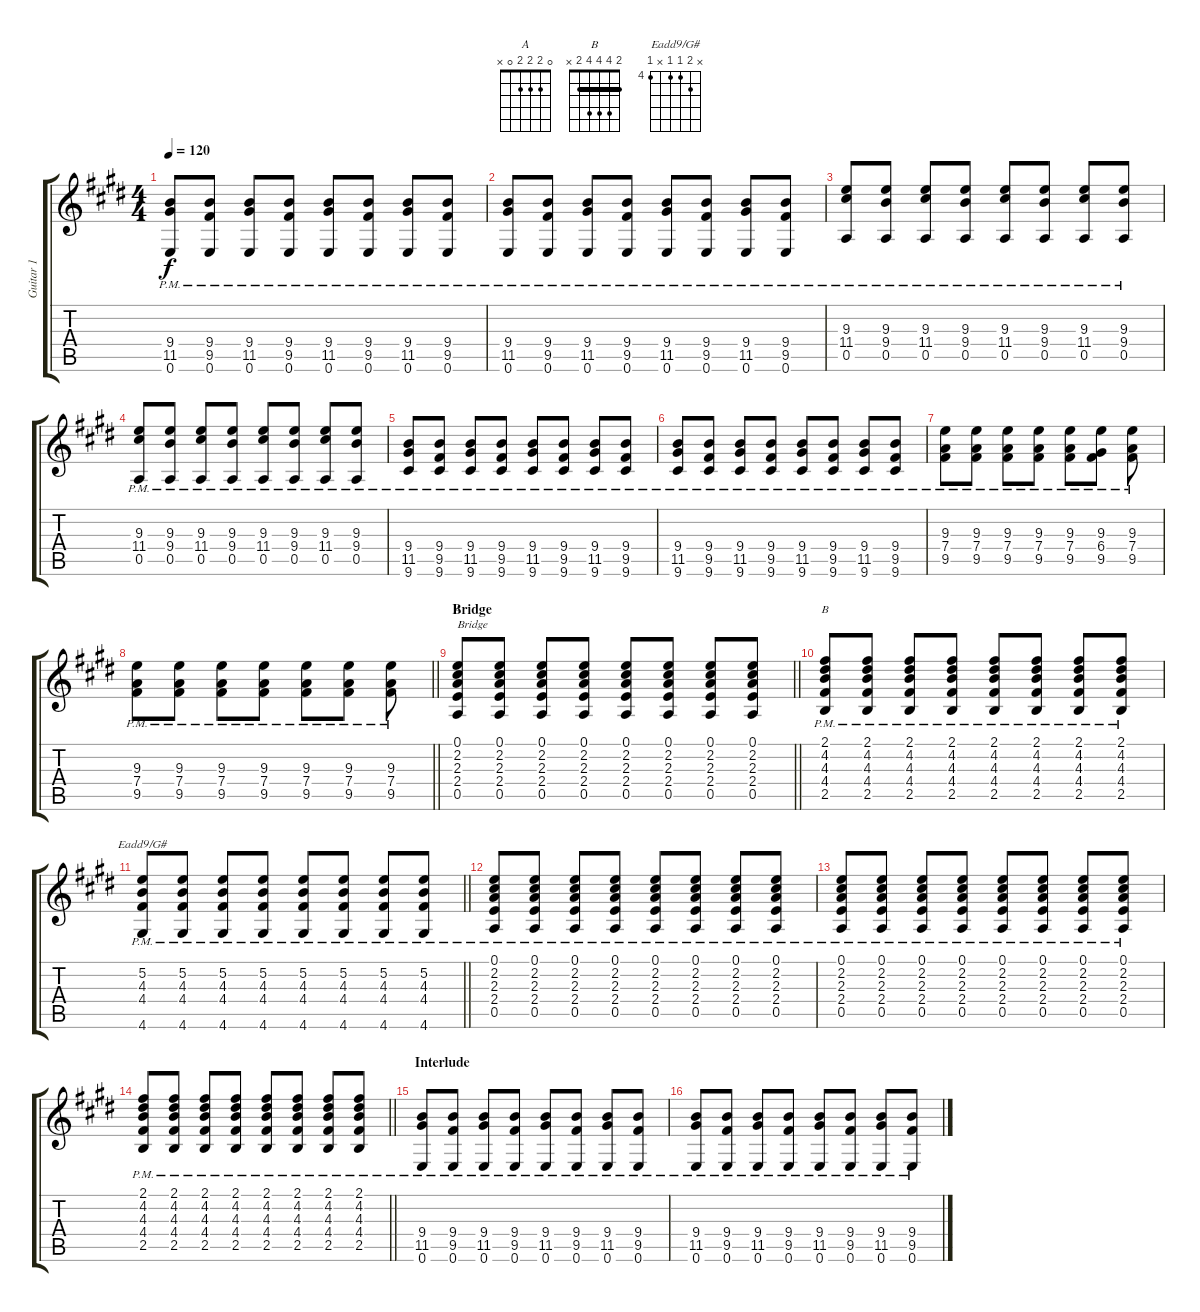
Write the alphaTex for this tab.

\track ("Guitar 1" "Guitar 1") {instrument acousticguitarsteel}
\staff {score tabs}
\tuning (E4 B3 G3 D3 A2 E2) {hide}
\chord ("A" 0 2 2 2 0 x)
\chord ("B" 2 4 4 4 2 x) {barre 2}
\chord ("Eadd9/G#" x 5 4 4 x 4) {firstfret 4}
\ts (4 4)
\tempo 120
\clef g2
\ks e
(9.4{pm} 11.5{pm} 0.6{pm}).8{dy f} (9.4{pm} 9.5{pm} 0.6{pm}).8 (9.4{pm} 11.5{pm} 0.6{pm}).8 (9.4{pm} 9.5{pm} 0.6{pm}).8 (9.4{pm} 11.5{pm} 0.6{pm}).8 (9.4{pm} 9.5{pm} 0.6{pm}).8 (9.4{pm} 11.5{pm} 0.6{pm}).8 (9.4{pm} 9.5{pm} 0.6{pm}).8 |
(9.4{pm} 11.5{pm} 0.6{pm}).8 (9.4{pm} 9.5{pm} 0.6{pm}).8 (9.4{pm} 11.5{pm} 0.6{pm}).8 (9.4{pm} 9.5{pm} 0.6{pm}).8 (9.4{pm} 11.5{pm} 0.6{pm}).8 (9.4{pm} 9.5{pm} 0.6{pm}).8 (9.4{pm} 11.5{pm} 0.6{pm}).8 (9.4{pm} 9.5{pm} 0.6{pm}).8 |
(9.3{pm} 11.4{pm} 0.5{pm}).8 (9.3{pm} 9.4{pm} 0.5{pm}).8 (9.3{pm} 11.4{pm} 0.5{pm}).8 (9.3{pm} 9.4{pm} 0.5{pm}).8 (9.3{pm} 11.4{pm} 0.5{pm}).8 (9.3{pm} 9.4{pm} 0.5{pm}).8 (9.3{pm} 11.4{pm} 0.5{pm}).8 (9.3{pm} 9.4{pm} 0.5{pm}).8 |
(9.3{pm} 11.4{pm} 0.5{pm}).8 (9.3{pm} 9.4{pm} 0.5{pm}).8 (9.3{pm} 11.4{pm} 0.5{pm}).8 (9.3{pm} 9.4{pm} 0.5{pm}).8 (9.3{pm} 11.4{pm} 0.5{pm}).8 (9.3{pm} 9.4{pm} 0.5{pm}).8 (9.3{pm} 11.4{pm} 0.5{pm}).8 (9.3{pm} 9.4{pm} 0.5{pm}).8 |
(9.4{pm} 11.5{pm} 9.6{pm}).8 (9.4{pm} 9.5{pm} 9.6{pm}).8 (9.4{pm} 11.5{pm} 9.6{pm}).8 (9.4{pm} 9.5{pm} 9.6{pm}).8 (9.4{pm} 11.5{pm} 9.6{pm}).8 (9.4{pm} 9.5{pm} 9.6{pm}).8 (9.4{pm} 11.5{pm} 9.6{pm}).8 (9.4{pm} 9.5{pm} 9.6{pm}).8 |
(9.4{pm} 11.5{pm} 9.6{pm}).8 (9.4{pm} 9.5{pm} 9.6{pm}).8 (9.4{pm} 11.5{pm} 9.6{pm}).8 (9.4{pm} 9.5{pm} 9.6{pm}).8 (9.4{pm} 11.5{pm} 9.6{pm}).8 (9.4{pm} 9.5{pm} 9.6{pm}).8 (9.4{pm} 11.5{pm} 9.6{pm}).8 (9.4{pm} 9.5{pm} 9.6{pm}).8 |
(9.3{pm} 7.4{pm} 9.5{pm}).8 (9.3{pm} 7.4{pm} 9.5{pm}).8 (9.3{pm} 7.4{pm} 9.5{pm}).8 (9.3{pm} 7.4{pm} 9.5{pm}).8 (9.3{pm} 7.4{pm} 9.5{pm}).8 (9.3{pm} 6.4{pm} 9.5{pm}).8 (9.3{pm} 7.4{pm} 9.5{pm}).8 |
\barLineRight lightlight
(9.3{pm} 7.4{pm} 9.5{pm}).8 (9.3{pm} 7.4{pm} 9.5{pm}).8 (9.3{pm} 7.4{pm} 9.5{pm}).8 (9.3{pm} 7.4{pm} 9.5{pm}).8 (9.3{pm} 7.4{pm} 9.5{pm}).8 (9.3{pm} 7.4{pm} 9.5{pm}).8 (9.3{pm} 7.4{pm} 9.5{pm}).8 |
\section ("" "Bridge")
\barLineRight lightlight
(0.1 2.2 2.3 2.4 0.5).8{ch "A" txt "Bridge"} (0.1 2.2 2.3 2.4 0.5).8 (0.1 2.2 2.3 2.4 0.5).8 (0.1 2.2 2.3 2.4 0.5).8 (0.1 2.2 2.3 2.4 0.5).8 (0.1 2.2 2.3 2.4 0.5).8 (0.1 2.2 2.3 2.4 0.5).8 (0.1 2.2 2.3 2.4 0.5).8 |
(2.1{pm} 4.2{pm} 4.3{pm} 4.4{pm} 2.5{pm}).8{ch "B"} (2.1{pm} 4.2{pm} 4.3{pm} 4.4{pm} 2.5{pm}).8 (2.1{pm} 4.2{pm} 4.3{pm} 4.4{pm} 2.5{pm}).8 (2.1{pm} 4.2{pm} 4.3{pm} 4.4{pm} 2.5{pm}).8 (2.1{pm} 4.2{pm} 4.3{pm} 4.4{pm} 2.5{pm}).8 (2.1{pm} 4.2{pm} 4.3{pm} 4.4{pm} 2.5{pm}).8 (2.1{pm} 4.2{pm} 4.3{pm} 4.4{pm} 2.5{pm}).8 (2.1{pm} 4.2{pm} 4.3{pm} 4.4{pm} 2.5{pm}).8 |
\barLineRight lightlight
(5.2{pm} 4.3{pm} 4.4{pm} 4.6{pm}).8{ch "Eadd9/G#"} (5.2{pm} 4.3{pm} 4.4{pm} 4.6{pm}).8 (5.2{pm} 4.3{pm} 4.4{pm} 4.6{pm}).8 (5.2{pm} 4.3{pm} 4.4{pm} 4.6{pm}).8 (5.2{pm} 4.3{pm} 4.4{pm} 4.6{pm}).8 (5.2{pm} 4.3{pm} 4.4{pm} 4.6{pm}).8 (5.2{pm} 4.3{pm} 4.4{pm} 4.6{pm}).8 (5.2{pm} 4.3{pm} 4.4{pm} 4.6{pm}).8 |
(0.1{pm} 2.2{pm} 2.3{pm} 2.4{pm} 0.5{pm}).8 (0.1{pm} 2.2{pm} 2.3{pm} 2.4{pm} 0.5{pm}).8 (0.1{pm} 2.2{pm} 2.3{pm} 2.4{pm} 0.5{pm}).8 (0.1{pm} 2.2{pm} 2.3{pm} 2.4{pm} 0.5{pm}).8 (0.1{pm} 2.2{pm} 2.3{pm} 2.4{pm} 0.5{pm}).8 (0.1{pm} 2.2{pm} 2.3{pm} 2.4{pm} 0.5{pm}).8 (0.1{pm} 2.2{pm} 2.3{pm} 2.4{pm} 0.5{pm}).8 (0.1{pm} 2.2{pm} 2.3{pm} 2.4{pm} 0.5{pm}).8 |
(0.1{pm} 2.2{pm} 2.3{pm} 2.4{pm} 0.5{pm}).8 (0.1{pm} 2.2{pm} 2.3{pm} 2.4{pm} 0.5{pm}).8 (0.1{pm} 2.2{pm} 2.3{pm} 2.4{pm} 0.5{pm}).8 (0.1{pm} 2.2{pm} 2.3{pm} 2.4{pm} 0.5{pm}).8 (0.1{pm} 2.2{pm} 2.3{pm} 2.4{pm} 0.5{pm}).8 (0.1{pm} 2.2{pm} 2.3{pm} 2.4{pm} 0.5{pm}).8 (0.1{pm} 2.2{pm} 2.3{pm} 2.4{pm} 0.5{pm}).8 (0.1{pm} 2.2{pm} 2.3{pm} 2.4{pm} 0.5{pm}).8 |
\barLineRight lightlight
(2.1{pm} 4.2{pm} 4.3{pm} 4.4{pm} 2.5{pm}).8 (2.1{pm} 4.2{pm} 4.3{pm} 4.4{pm} 2.5{pm}).8 (2.1{pm} 4.2{pm} 4.3{pm} 4.4{pm} 2.5{pm}).8 (2.1{pm} 4.2{pm} 4.3{pm} 4.4{pm} 2.5{pm}).8 (2.1{pm} 4.2{pm} 4.3{pm} 4.4{pm} 2.5{pm}).8 (2.1{pm} 4.2{pm} 4.3{pm} 4.4{pm} 2.5{pm}).8 (2.1{pm} 4.2{pm} 4.3{pm} 4.4{pm} 2.5{pm}).8 (2.1{pm} 4.2{pm} 4.3{pm} 4.4{pm} 2.5{pm}).8 |
\section ("" "Interlude")
(9.4{pm} 11.5{pm} 0.6{pm}).8 (9.4{pm} 9.5{pm} 0.6{pm}).8 (9.4{pm} 11.5{pm} 0.6{pm}).8 (9.4{pm} 9.5{pm} 0.6{pm}).8 (9.4{pm} 11.5{pm} 0.6{pm}).8 (9.4{pm} 9.5{pm} 0.6{pm}).8 (9.4{pm} 11.5{pm} 0.6{pm}).8 (9.4{pm} 9.5{pm} 0.6{pm}).8 |
(9.4{pm} 11.5{pm} 0.6{pm}).8 (9.4{pm} 9.5{pm} 0.6{pm}).8 (9.4{pm} 11.5{pm} 0.6{pm}).8 (9.4{pm} 9.5{pm} 0.6{pm}).8 (9.4{pm} 11.5{pm} 0.6{pm}).8 (9.4{pm} 9.5{pm} 0.6{pm}).8 (9.4{pm} 11.5{pm} 0.6{pm}).8 (9.4{pm} 9.5{pm} 0.6{pm}).8
